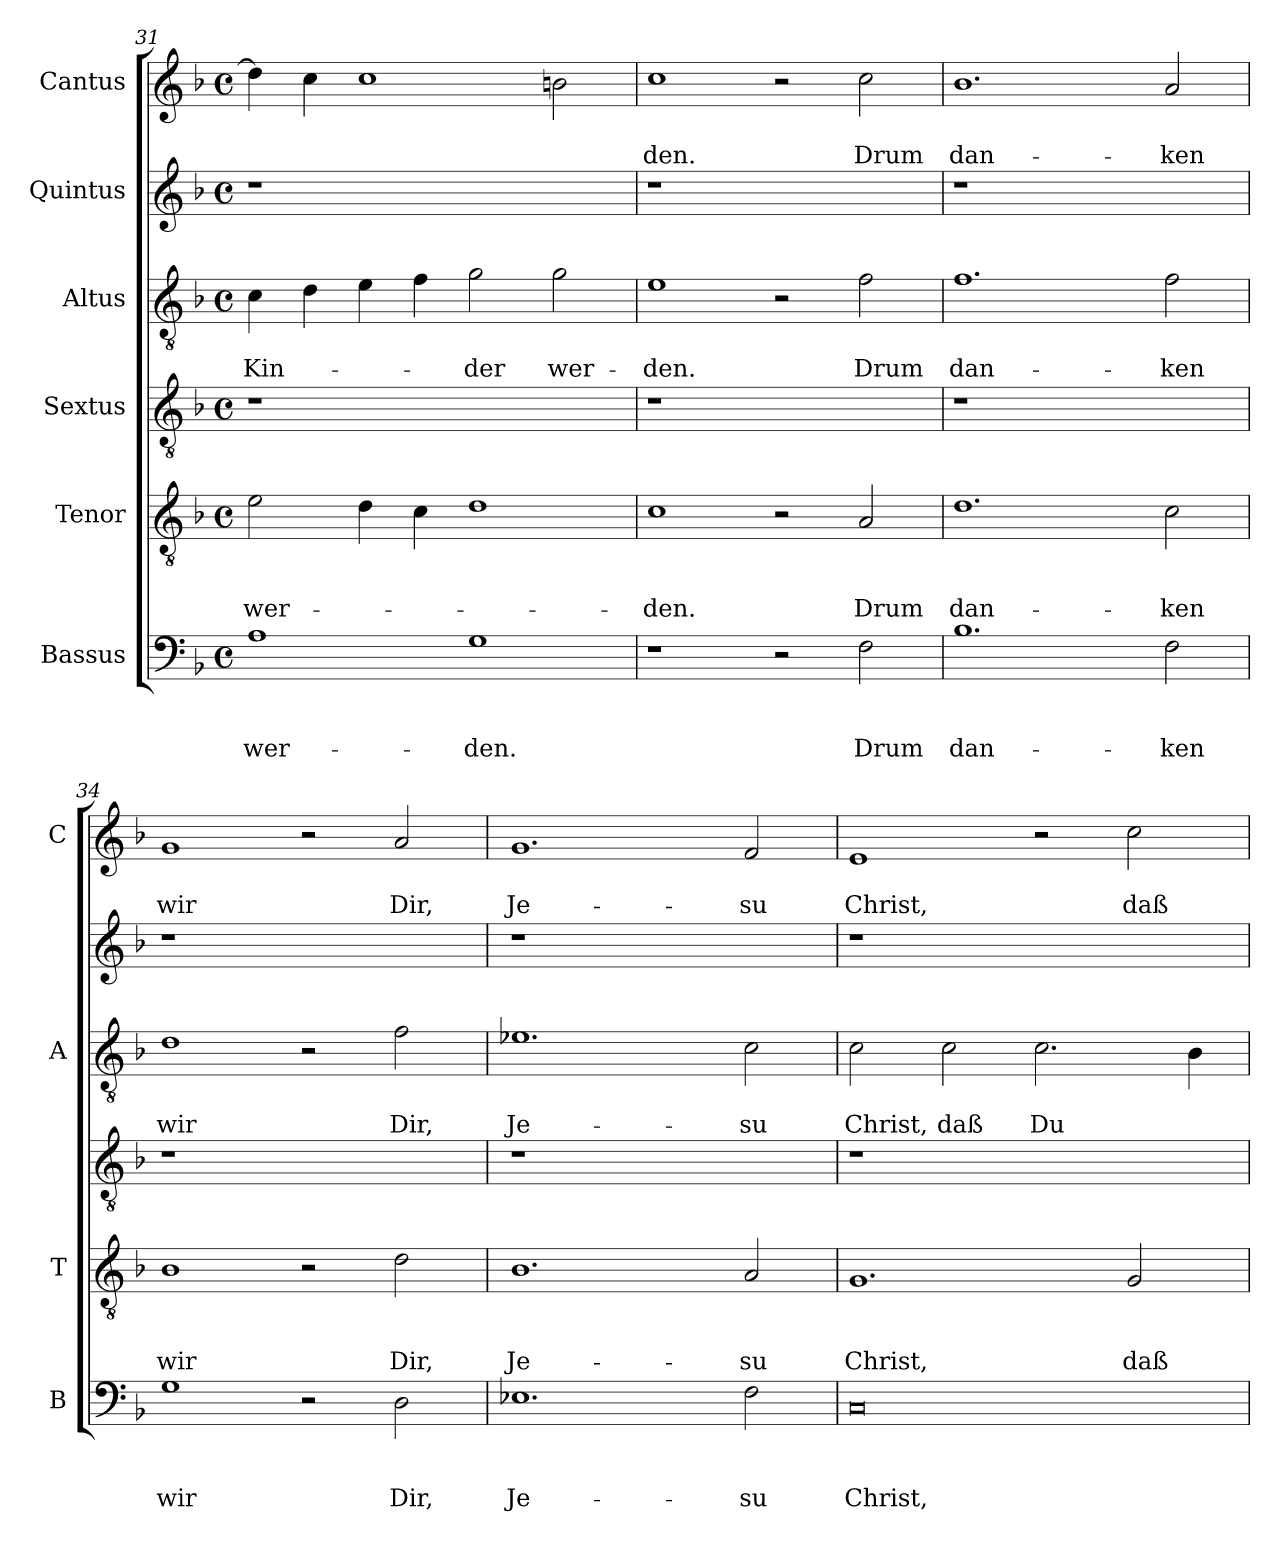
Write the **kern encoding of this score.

**kern	**text	**text	**text	**kern	**text	**text	**text	**kern	**kern	**text	**text	**kern	**kern	**text	**text
*part6	*part6	*part6	*part6	*part5	*part5	*part5	*part5	*part4	*part3	*part3	*part3	*part2	*part1	*part1	*part1
*staff6	*staff6	*staff6	*staff6	*staff5	*staff5	*staff5	*staff5	*staff4	*staff3	*staff3	*staff3	*staff2	*staff1	*staff1	*staff1
*I"Bassus	*	*	*	*I"Tenor	*	*	*	*I"Sextus	*I"Altus	*	*	*I"Quintus	*I"Cantus	*	*
*I'B	*	*	*	*I'T	*	*	*	*	*I'A	*	*	*	*I'C	*	*
*clefF4	*	*	*	*clefGv2	*	*	*	*clefGv2	*clefGv2	*	*	*clefG2	*clefG2	*	*
*k[b-]	*	*	*	*k[b-]	*	*	*	*k[b-]	*k[b-]	*	*	*k[b-]	*k[b-]	*	*
*F:	*	*	*	*F:	*	*	*	*F:	*F:	*	*	*F:	*F:	*	*
*M4/4	*	*	*	*M4/4	*	*	*	*M4/4	*M4/4	*	*	*M4/4	*M4/4	*	*
*met(c)	*	*	*	*met(c)	*	*	*	*met(c)	*met(c)	*	*	*met(c)	*met(c)	*	*
=31	=31	=31	=31	=31	=31	=31	=31	=31	=31	=31	=31	=31	=31	=31	=31
!	!	!	!LO:LY:b	!	!	!	!LO:LY:b	!	!	!	!LO:LY:b	!	!	!	!
1A	.	.	wer-	2e\	.	.	wer-	1r	4c\	.	Kin-	1r	4dd\]	.	.
.	.	.	.	.	.	.	.	.	4d\	.	.	.	4cc\	.	.
.	.	.	.	4d\	.	.	.	.	4e\	.	.	.	1cc	.	.
.	.	.	.	4c\	.	.	.	.	4f\	.	.	.	.	.	.
!	!	!	!LO:LY:b	!	!	!	!	!	!	!	!LO:LY:b	!	!	!	!
1G	.	.	-den.	1d	.	.	.	1ryy	2g\	.	-der	1ryy	.	.	.
!	!	!	!	!	!	!	!	!	!	!	!LO:LY:b	!	!	!	!
.	.	.	.	.	.	.	.	.	2g\	.	wer-	.	2b\	.	.
=32	=32	=32	=32	=32	=32	=32	=32	=32	=32	=32	=32	=32	=32	=32	=32
!	!	!	!	!	!	!	!LO:LY:b	!	!	!	!LO:LY:b	!	!	!	!LO:LY:b
1r	.	.	.	1c	.	.	-den.	1r	1e	.	-den.	1r	1cc	.	-den.
2r	.	.	.	2r	.	.	.	1ryy	2r	.	.	1ryy	2r	.	.
!	!	!	!LO:LY:b	!	!	!	!LO:LY:b	!	!	!	!LO:LY:b	!	!	!	!LO:LY:b
2F\	.	.	Drum	2A/	.	.	Drum	.	2f\	.	Drum	.	2cc\	.	Drum
=33	=33	=33	=33	=33	=33	=33	=33	=33	=33	=33	=33	=33	=33	=33	=33
!	!	!	!LO:LY:b	!	!	!	!LO:LY:b	!	!	!	!LO:LY:b	!	!	!	!LO:LY:b
1.B-	.	.	dan-	1.d	.	.	dan-	1r	1.f	.	dan-	1r	1.b-	.	dan-
.	.	.	.	.	.	.	.	1ryy	.	.	.	1ryy	.	.	.
!	!	!	!LO:LY:b	!	!	!	!LO:LY:b	!	!	!	!LO:LY:b	!	!	!	!LO:LY:b
2F\	.	.	-ken	2c\	.	.	-ken	.	2f\	.	-ken	.	2a/	.	-ken
!!LO:LB:g=z
=34	=34	=34	=34	=34	=34	=34	=34	=34	=34	=34	=34	=34	=34	=34	=34
!	!	!	!LO:LY:b	!	!	!	!LO:LY:b	!	!	!	!LO:LY:b	!	!	!	!LO:LY:b
1G	.	.	wir	1B-	.	.	wir	1r	1d	.	wir	1r	1g	.	wir
2r	.	.	.	2r	.	.	.	1ryy	2r	.	.	1ryy	2r	.	.
!	!	!	!LO:LY:b	!	!	!	!LO:LY:b	!	!	!	!LO:LY:b	!	!	!	!LO:LY:b
2D\	.	.	Dir,	2d\	.	.	Dir,	.	2f\	.	Dir,	.	2a/	.	Dir,
=35	=35	=35	=35	=35	=35	=35	=35	=35	=35	=35	=35	=35	=35	=35	=35
!	!	!	!LO:LY:b	!	!	!	!LO:LY:b	!	!	!	!LO:LY:b	!	!	!	!LO:LY:b
1.E-X	.	.	Je-	1.B-	.	.	Je-	1r	1.e-X	.	Je-	1r	1.g	.	Je-
.	.	.	.	.	.	.	.	1ryy	.	.	.	1ryy	.	.	.
!	!	!	!LO:LY:b	!	!	!	!LO:LY:b	!	!	!	!LO:LY:b	!	!	!	!LO:LY:b
2F\	.	.	-su	2A/	.	.	-su	.	2c\	.	-su	.	2f/	.	-su
=36	=36	=36	=36	=36	=36	=36	=36	=36	=36	=36	=36	=36	=36	=36	=36
!	!	!	!LO:LY:b	!	!	!	!LO:LY:b	!	!	!	!LO:LY:b	!	!	!	!LO:LY:b
0C	.	.	Christ,	1.G	.	.	Christ,	1r	2c\	.	Christ,	1r	1e	.	Christ,
!	!	!	!	!	!	!	!	!	!	!	!LO:LY:b	!	!	!	!
.	.	.	.	.	.	.	.	.	2c\	.	daß	.	.	.	.
!	!	!	!	!	!	!	!	!	!	!	!LO:LY:b	!	!	!	!
.	.	.	.	.	.	.	.	1ryy	2.c\	.	Du	1ryy	2r	.	.
!	!	!	!	!	!	!	!LO:LY:b	!	!	!	!	!	!	!	!LO:LY:b
.	.	.	.	2G/	.	.	daß	.	.	.	.	.	2cc\	.	daß
.	.	.	.	.	.	.	.	.	4B-\	.	.	.	.	.	.
=	=	=	=	=	=	=	=	=	=	=	=	=	=	=	=
*-	*-	*-	*-	*-	*-	*-	*-	*-	*-	*-	*-	*-	*-	*-	*-
